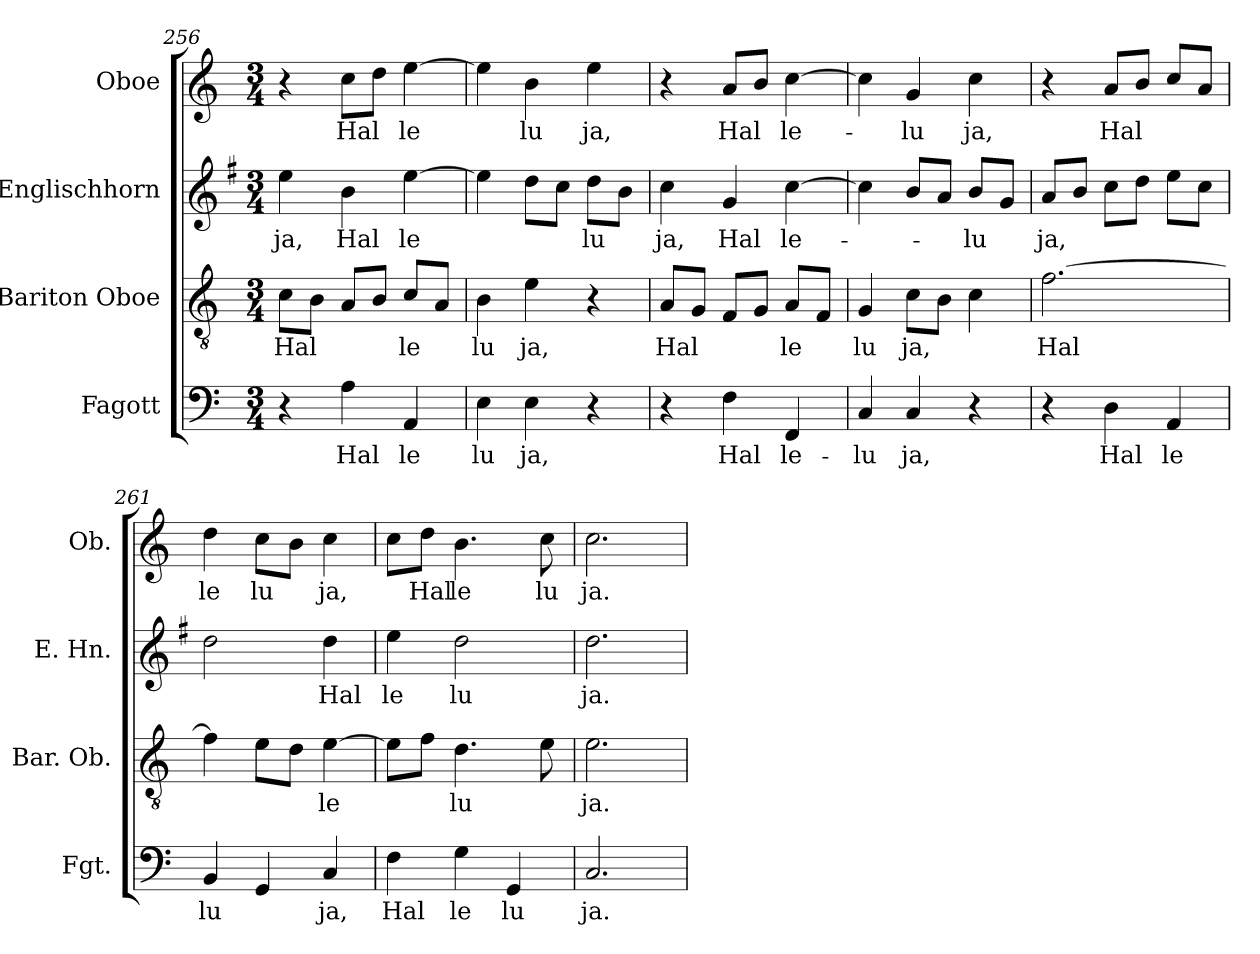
**kern	**text	**kern	**text	**kern	**text	**kern	**text
*part4	*part4	*part3	*part3	*part2	*part2	*part1	*part1
*staff4	*staff4	*staff3	*staff3	*staff2	*staff2	*staff1	*staff1
*I"Fagott	*	*I"Bariton Oboe	*	*I"Englischhorn	*	*I"Oboe	*
*I'Fgt.	*	*I'Bar. Ob.	*	*I'E. Hn.	*	*I'Ob.	*
*clefF4	*	*clefGv2	*	*clefG2	*	*clefG2	*
*	*	*	*	*ITrd4c7	*	*	*
*k[]	*	*k[]	*	*k[]	*	*k[]	*
*M3/4	*	*M3/4	*	*M3/4	*	*M3/4	*
=256	=256	=256	=256	=256	=256	=256	=256
4r	.	8c\L	Hal	4a\	ja,	4r	.
.	.	8B\J	.	.	.	.	.
4A\	Hal	8A/L	.	4e\	Hal	8cc\L	Hal
.	.	8B/J	.	.	.	8dd\J	.
4AA/	le	8c/L	le	[4a\	le	[4ee\	le
.	.	8A/J	.	.	.	.	.
=257	=257	=257	=257	=257	=257	=257	=257
4E\	lu	4B\	lu	4a\]	.	4ee\]	.
4E\	ja,	4e\	ja,	8g\L	.	4b\	lu
.	.	.	.	8f\J	.	.	.
4r	.	4r	.	8g\L	lu	4ee\	ja,
.	.	.	.	8e\J	.	.	.
=258	=258	=258	=258	=258	=258	=258	=258
4r	.	8A/L	Hal	4f\	ja,	4r	.
.	.	8G/J	.	.	.	.	.
4F\	Hal	8F/L	.	4c/	Hal	8a/L	Hal
.	.	8G/J	.	.	.	8b/J	.
4FF/	le-	8A/L	le	[4f\	le -	[4cc\	le -
.	.	8F/J	.	.	.	.	.
!!LO:LB:g=z
=259	=259	=259	=259	=259	=259	=259	=259
4C/	-lu	4G/	-lu	4f\]	.	4cc\]	.
4C/	ja,	8c\L	ja,	8e/L	.	4g/	lu
.	.	8B\J	.	8d/J	.	.	.
4r	.	4c\	.	8e/L	lu	4cc\	ja,
.	.	.	.	8c/J	.	.	.
=260	=260	=260	=260	=260	=260	=260	=260
4r	.	[2.f\	Hal	8d/L	ja,	4r	.
.	.	.	.	8e/J	.	.	.
4D\	Hal	.	.	8f\L	.	8a/L	Hal
.	.	.	.	8g\J	.	8b/J	.
4AA/	le	.	.	8a\L	.	8cc/L	.
.	.	.	.	8f\J	.	8a/J	.
=261	=261	=261	=261	=261	=261	=261	=261
4BB/	lu	4f\]	.	2g\	.	4dd\	le
4GG/	.	8e\L	.	.	.	8cc\L	lu
.	.	8d\J	.	.	.	8b\J	.
4C/	ja,	[4e\	le	4g\	Hal	4cc\	ja,
=262	=262	=262	=262	=262	=262	=262	=262
4F\	Hal	8e\L]	.	4a\	le	8cc\L	.
.	.	8f\J	.	.	.	8dd\J	Hal
4G\	le	4.d\	lu	2g\	lu	4.b\	le
4GG/	lu	.	.	.	.	.	.
.	.	8e\	.	.	.	8cc\	lu
=263	=263	=263	=263	=263	=263	=263	=263
2.C/	ja.	2.e\	ja.	2.g\	ja.	2.cc\	ja.
=	=	=	=	=	=	=	=
*-	*-	*-	*-	*-	*-	*-	*-
